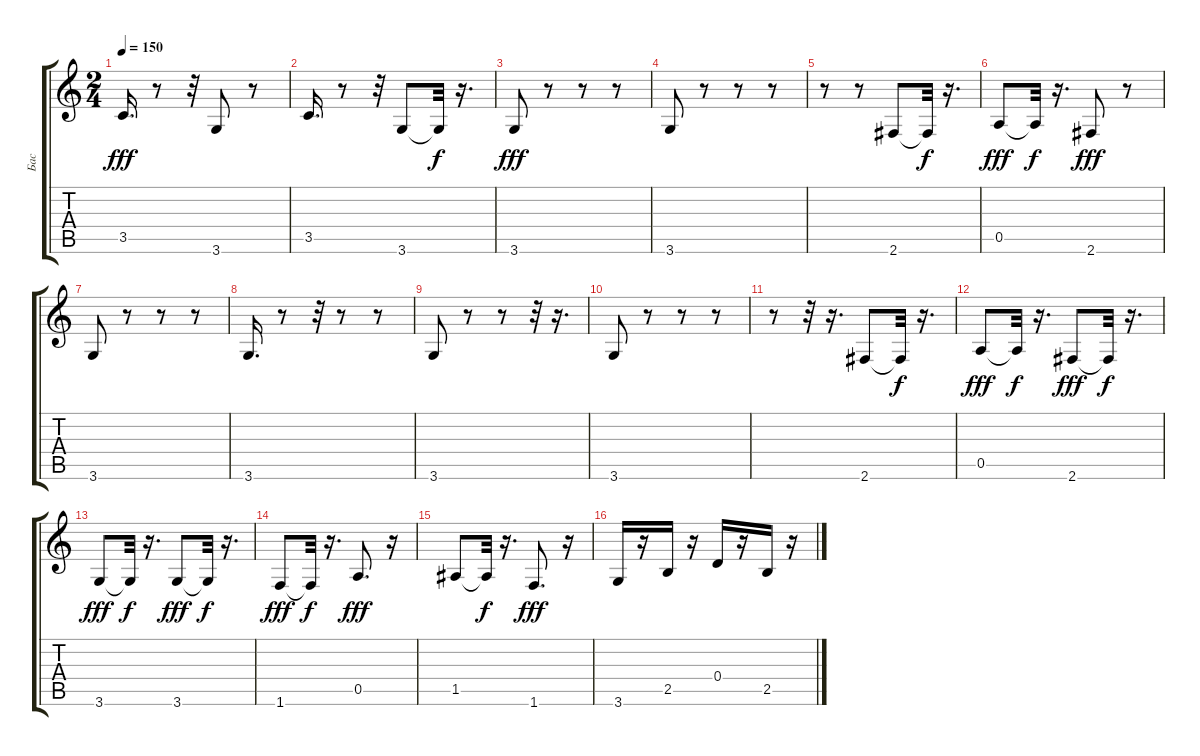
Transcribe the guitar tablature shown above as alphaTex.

\track ("Бас" "Бас") {instrument fretlessbass}
\staff {score tabs}
\tuning (E4 B3 G3 D3 A2 E2) {hide}
\ts (2 4)
\tempo 150
\clef g2
\ks c
3.5.16{d dy fff} r.8 r.32 3.6.8 r.8 |
3.5.16{d} r.8 r.32 3.6.8 3.6{t}.32{dy f} r.16{d} |
3.6.8{dy fff} r.8 r.8 r.8 |
3.6.8 r.8 r.8 r.8 |
r.8 r.8 2.6.8 2.6{t}.32{dy f} r.16{d} |
0.5.8{dy fff} 0.5{t}.32{dy f} r.16{d} 2.6.8{dy fff} r.8 |
3.6.8 r.8 r.8 r.8 |
3.6.16{d} r.8 r.32 r.8 r.8 |
3.6.8 r.8 r.8 r.32 r.16{d} |
3.6.8 r.8 r.8 r.8 |
r.8 r.32 r.16{d} 2.6.8 2.6{t}.32{dy f} r.16{d} |
0.5.8{dy fff} 0.5{t}.32{dy f} r.16{d} 2.6.8{dy fff} 2.6{t}.32{dy f} r.16{d} |
3.6.8{dy fff} 3.6{t}.32{dy f} r.16{d} 3.6.8{dy fff} 3.6{t}.32{dy f} r.16{d} |
1.6.8{dy fff} 1.6{t}.32{dy f} r.16{d} 0.5.8{d dy fff} r.16 |
1.5.8 1.5{t}.32{dy f} r.16{d} 1.6.8{d dy fff} r.16 |
3.6.16 r.16 2.5.16 r.16 0.4.16 r.16 2.5.16 r.16
